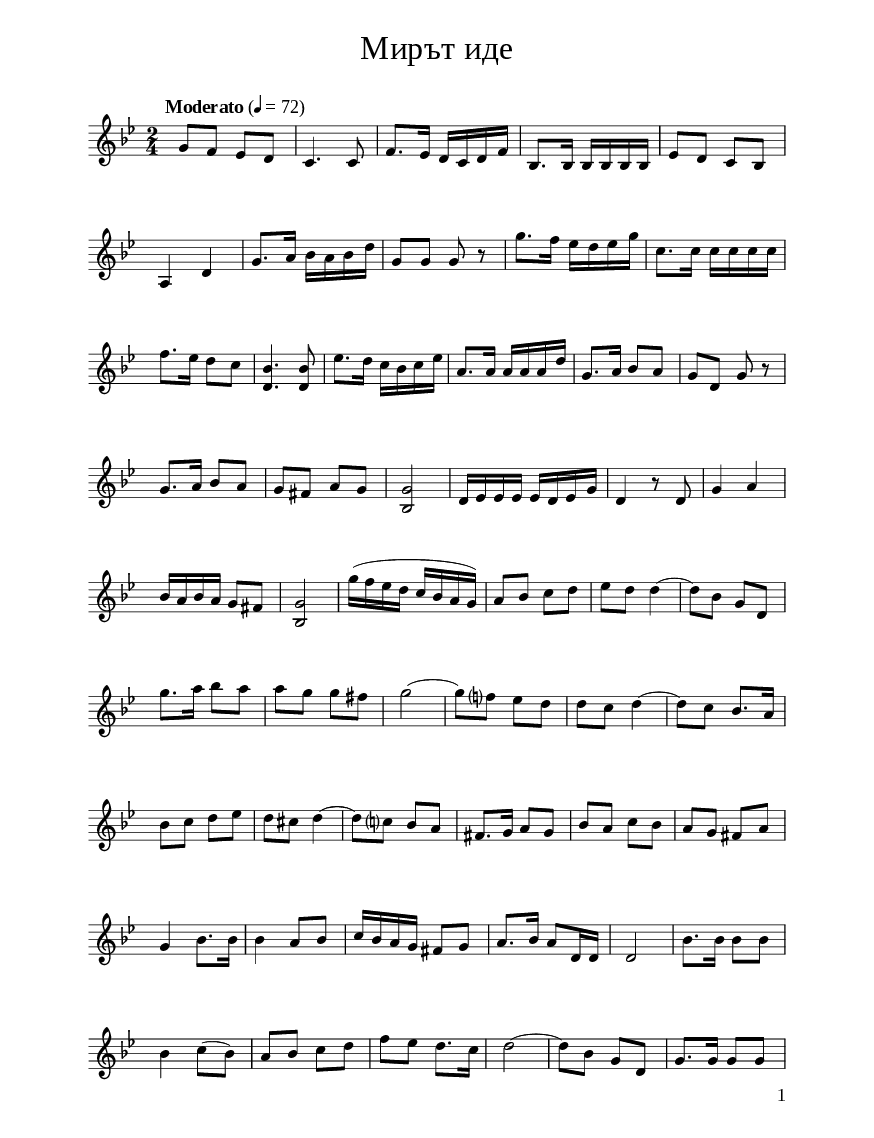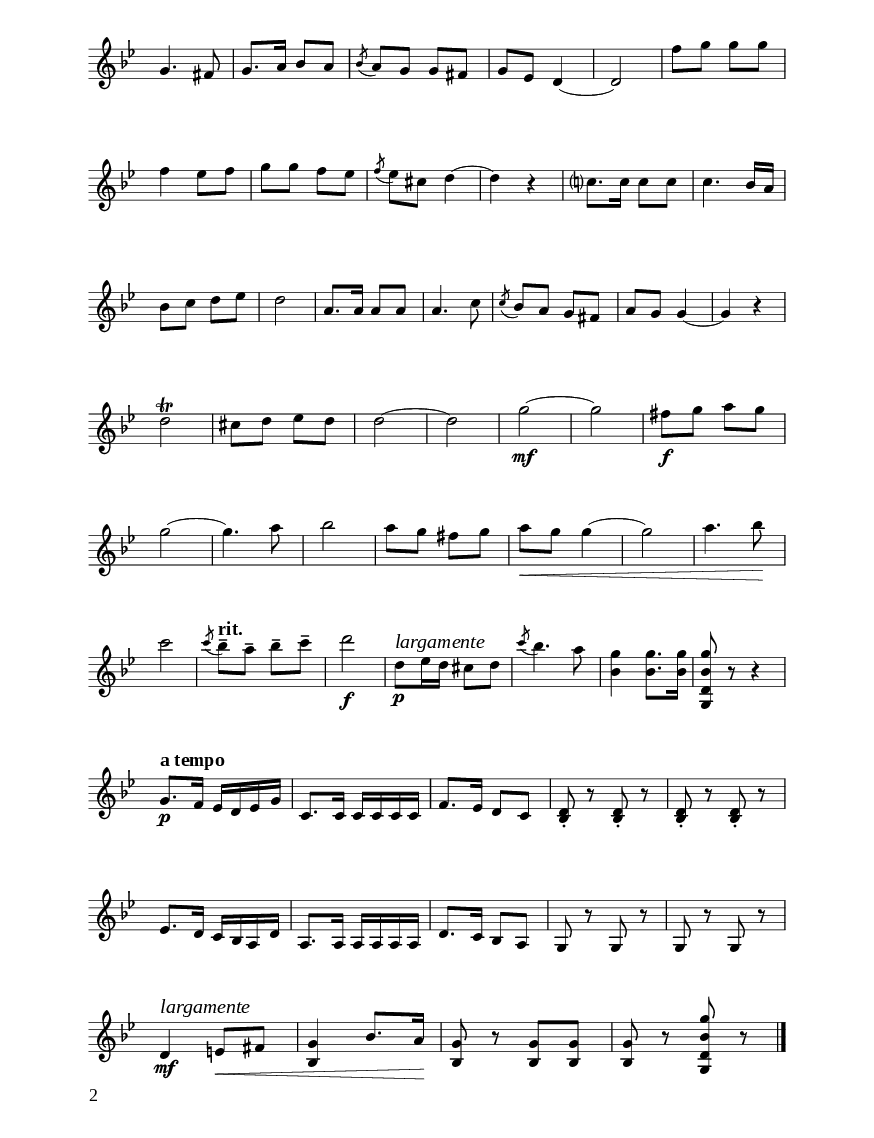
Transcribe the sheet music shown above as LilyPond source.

\version "2.24.2"

% include paper part and global functions
\include "include/globals.ily"

\bookpart {
  \label #'ref156
  \tocItem \markup "Мирът иде"
  \include "include/bookpart-paper.ily"
  \score {
    \include "include/score-layout.ily"

    \new Voice \relative c' {
      \clef treble
      \key g \minor
      \time 2/4
      \tempoFunc "Moderato" 4 "72"
      \autoBeamOff
      g'8[f8] es8[d8] | \noBreak
      c4. c8 | \noBreak
      f8.[es16] d16[c16 d16 f16] | \noBreak
      bes,8.[bes16] bes16[bes16 bes16 bes16] | \noBreak
      es8[d8] c8[bes8] | \break

      a4 d4 | \noBreak
      g8.[a16] bes[a bes d] | \noBreak
      g,8[g] g r | \noBreak
      g'8.[f16] ees[d es g] | \noBreak
      c,8.[c16] c[c c c] | \break

      f8.[es16] d8[c] | \noBreak
      <d, bes'>4. <d bes'>8 | \noBreak
      ees'8.[d16] c[bes c ees] | \noBreak
      a,8.[a16] \stemUp a[a a d] | \noBreak
      g,8.[a16] bes8[a] | \noBreak
      g[d] g r | \break

      g8.[a16] bes8[a] | \noBreak
      g[fis] a[g] | \noBreak
      <bes, g'>2 | \noBreak
      d16[ees ees ees] ees[d ees g] | \noBreak
      d4 r8 d | \noBreak
      g4 a | \break

      bes16[a bes a] g8[fis] | \noBreak
      <bes, g'>2 | \noBreak \stemNeutral
      g''16([f ees d] c[bes a g]) | \noBreak
      a8[bes] c[d] | \noBreak
      es[d] d4~ | \noBreak
      d8[bes] g[d] \break

      g'8.[a16] bes8[a] | \noBreak
      a[g] g[fis] | \noBreak
      g2~ | \noBreak
      g8[f?] ees[d] | \noBreak
      d[c] d4 ~ | \noBreak
      d8[c] bes8.[a16] | \break

      bes8[c] d[ees] | \noBreak
      d[cis] d4~ | \noBreak
      d8[c?] bes[a] | \noBreak
      fis8.[g16] a8[g] | \noBreak
      bes[a] c[bes] | \barNumberCheck #40 \noBreak
      a[g] fis[a] | \break

      g4 bes8.[bes16] | \noBreak
      bes4 a8[bes] | \noBreak
      c16[bes a g] fis8[g] | \noBreak
      a8.[bes16] a8[d,16 d] | \noBreak
      d2 | \noBreak
      bes'8.[bes16] bes8[bes] | \break

      bes4 c8([bes]) | \noBreak
      a[bes] c[d] | \noBreak
      f[ees] d8.[c16] | \barNumberCheck #50 \noBreak
      d2~ | \noBreak
      d8[bes] g[d] | \noBreak
      g8.[g16] g8[g] | \break

      g4. fis8 | \noBreak
      g8.[a16] bes8[a] | \noBreak
      \acciaccatura { bes } a[g] g[fis] | \noBreak
      g[ees] d4~ | \noBreak
      d2 | \noBreak
      f'8[g] g[g] | \break

      f4 ees8[f] | \noBreak
      g[g] f[ees] | \noBreak
      \acciaccatura { f } ees[cis] d4~ | \noBreak
      d r | \noBreak
      c?8.[c16] c8[c] | \noBreak
      c4. bes16[a] | \break

      bes8[c] d[ees] | \noBreak
      d2 | \noBreak
      a8.[a16] a8[a] | \noBreak
      a4. c8 | \noBreak
      \acciaccatura { c } bes[a] g[fis] | \noBreak
      a[g] g4~ | \noBreak
      g r | \break

      d'2\trill | \noBreak
      cis8[d] ees[d] | \noBreak
      d2~ | \noBreak
      d2 | \noBreak
      g2\mf ~ | \noBreak
      g2 | \noBreak
      fis8\f[g] a[g] | \break

      g2~ | \noBreak
      g4. a8 | \noBreak
      bes2 | \noBreak
      a8[g] fis[g] | \noBreak
      a\<[g] g4 ~ | \noBreak
      g2 | \noBreak
      a4. bes8\! | \break

      c2 | \noBreak
      \acciaccatura { c8 } \tempo "rit." bes \tenuto[a\tenuto] bes\tenuto[c\tenuto] \noBreak
      d2\f \noBreak
      d,8^\markup{ \huge \italic {largamente} }\p[ees16 d] cis8[d]  | \noBreak
      \acciaccatura { c' } bes4. a8 | \noBreak
      <g bes,>4 <g bes,>8.[<g bes,>16] | \noBreak
      <g,, d' bes' g'>8 r r4 | \break

      \tempo "a tempo"
      g'8.\p[f16] ees[d ees g] | \noBreak
      c,8.[c16] c[c c c] | \noBreak
      f8.[ees16] d8[c] | \noBreak
      <bes d>8\staccato r  <bes d>8\staccato r | \noBreak
      <bes d>8\staccato r  <bes d>8\staccato r | \break

      ees8.[d16] c[bes a d] | \noBreak
      a8.[a16] a[a a a] | \barNumberCheck #100 \noBreak
      d8.[c16] bes8[a] | \noBreak
      g r g r | \noBreak
      g r g r | \break

      d'4\mf^\markup{ \huge \italic {largamente} } e!8\<[fis] | \noBreak
      <bes, g'>4 bes'8.[a16]\! | \noBreak
      <bes, g'>8 r <bes g'>[<bes g'>] \noBreak
      <bes g'> r <g d' bes' g'> r | \bar "|."

    }

    \addlyrics {


    }

    \header {
      title = \titleFunc "Мирът иде" "Mirăt ide  –  Der Frieden kommt"
    }

    \midi{}

  } % score

} % bookpart
